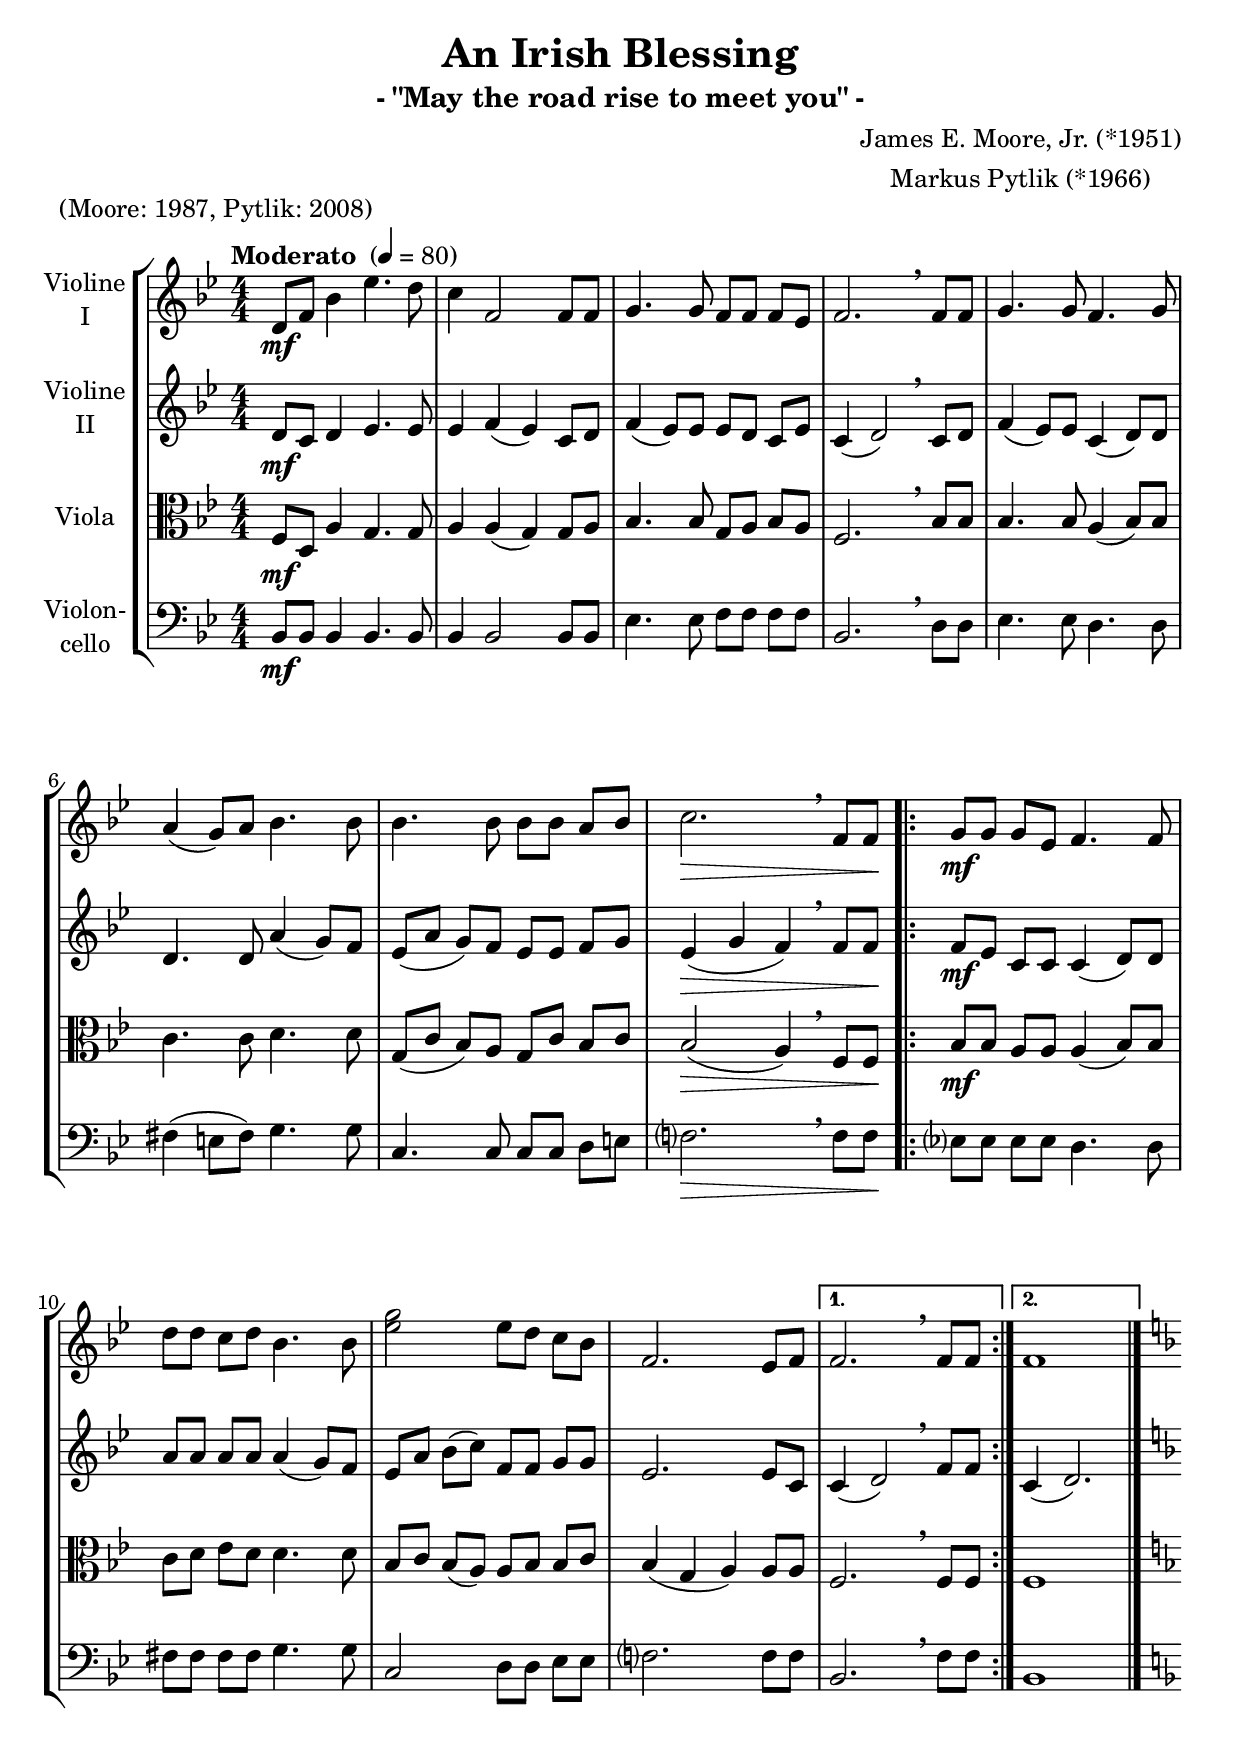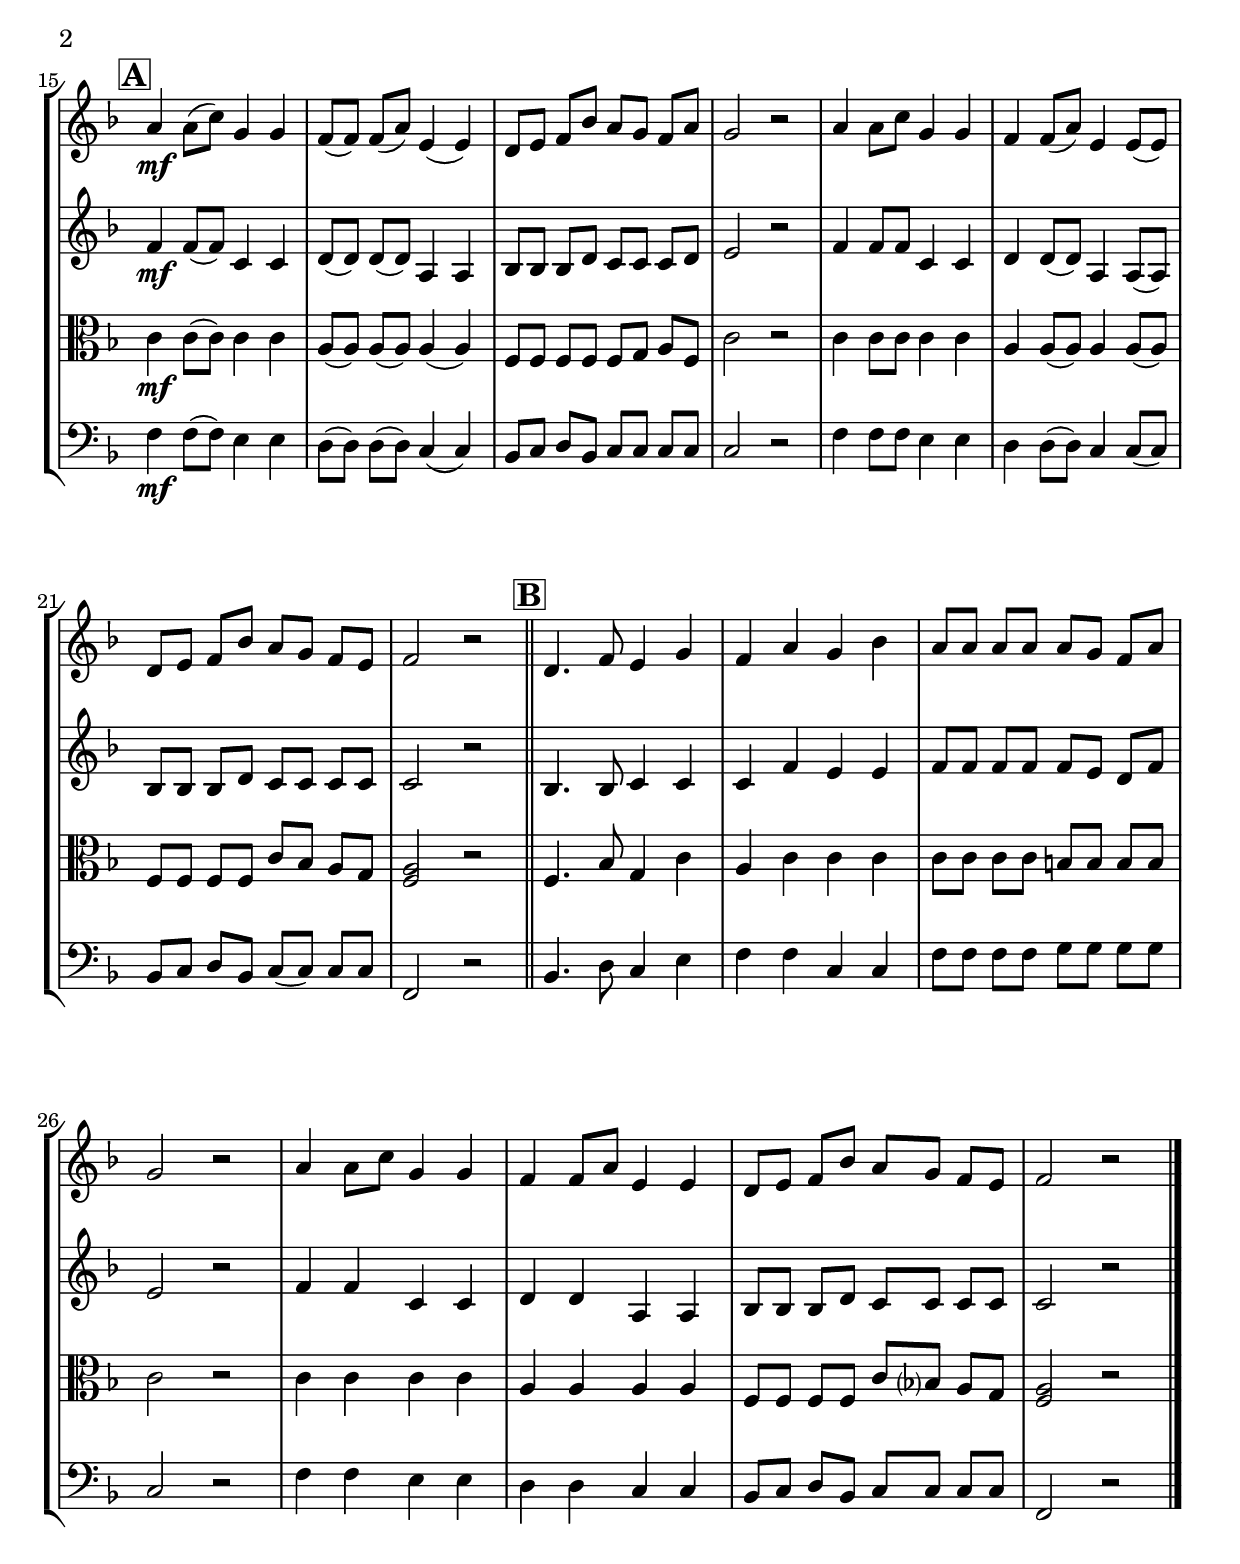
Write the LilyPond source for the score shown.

\version "2.18.2"
\include "deutsch.ly"
  
#(set-global-staff-size 22)

\header {
  title     = "An Irish Blessing"
  subtitle  = "- \"May the road rise to meet you\" -"
  composer  = \markup \center-column { "James E. Moore, Jr. (*1951)" "Markus Pytlik (*1966)" }
  arranger  = ""
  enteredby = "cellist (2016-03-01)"
  piece     = "(Moore: 1987, Pytlik: 2008)"
}

voiceconsts = {
  \time 4/4
  \key b \major
  \tempo "Moderato " 4=80
 \numericTimeSignature
  \compressFullBarRests
  % Set default beaming for all staves
  \set Timing.beamExceptions = #'()
  \set Timing.baseMoment     = #(ly:make-moment 1 4)
  \set Timing.beatStructure  = #'(1 1 1)
}

%mikl = "harpsichord"
mist = "string ensemble 1"
%mikl = "accordion"
mikl = "concertina"
%miba = "bassoon"
miba = "drawbar organ"

boxa = { \mark \markup \box \bold "A" \key f \major }
boxb = { \bar "||" \mark \markup \box \bold "B" }

va = \relative c' {
  \voiceconsts
  \clef "treble"

  d8\mf f b4 es4. d8
  c4 f,2 f8 f
  g4. g8 f f f es

  f2. \breathe f8 f
  g4. g8 f4. g8
  a4( g8) a b4. b8
  b4. b8 b b a b

  c2.\> \breathe f,8 f\!
  \repeat volta 2 {
    g\mf g g es f4. f8
    d' d c d b4. b8

    <es g>2 es8 d c b
    f2. es8 f
  }
  \alternative {
    { f2. \breathe f8 f }
    { f1 }
  } \bar "|."

  \boxa
  a4\mf a8( c) g4 g
  f8( f) f( a) e4( e)
  d8 e f b a g f a

  g2 r
  a4 a8 c g4 g
  f f8( a) e4 e8( e)
  d e f b a g f e 

  f2 r \boxb
  d4. f8 e4 g
  f a g b
  a8 a a a a g f a

  g2 r
  a4 a8 c g4 g
  f f8 a e4 e
  d8 e f b a g f e
  f2 r \bar "|."
}

vb = \relative c' {
  \voiceconsts
  \clef "treble"

  d8\mf c d4 es4. es8
  es4 f( es) c8 d
  f4( es8) es es d c es

  c4( d2) \breathe c8 d
  f4( es8) es c4( d8) d
  d4. d8 a'4( g8) f
  es( a g) f es es f g

  es4(\> g f) \breathe f8 f\!
  \repeat volta 2 {
    f\mf es c c c4( d8) d
    a' a a a a4( g8) f

    es a b( c) f, f g g
    es2. es8 c
  }
  \alternative {
    { c4( d2) \breathe f8 f }
    { c4( d2.) }
  } \bar "|."

  \boxa
  f4\mf f8( f) c4 c
  d8( d) d( d) a4 a
  b8 b b d c c c d

  e2 r
  f4 f8 f c4 c
  d d8( d) a4 a8( a)
  b b b d c c c c
  c2 r \boxb
  b4. b8 c4 c
  c f e e
  f8 f f f f e d f

  e2 r
  f4 f c c
  d d a a
  b8 b b d c c c c
  c2 r \bar "|."
}

vc = \relative c {
  \voiceconsts
  \clef "alto"

  f8\mf d a'4 g4. g8
  a4 a( g) g8 a
  b4. b8 g a b a

  f2. \breathe b8 b
  b4. b8 a4( b8) b
  c4. c8 d4. d8
  g,( c b) a g c b c

  b2(\> a4) \breathe f8 f\!
  \repeat volta 2 {
    b\mf b a a a4( b8) b
    c d es d d4. d8

    b c b( a) a b b c
    b4( g a) a8 a
  }
  \alternative {
    { f2. \breathe f8 f }
    { f1 }
  } \bar "|."

  \boxa
  c'4\mf c8( c) c4 c
  a8( a) a( a) a4( a)
  f8 f f f f g a f

  c'2 r
  c4 c8 c c4 c
  a a8( a) a4 a8( a)
  f f f f c' b a g

  <f a>2 r \boxb
  f4. b8 g4 c
  a c c c
  c8 c c c h h h h

  c2 r
  c4 c c c
  a a a a
  f8 f f f c' b? a g
  <f a>2 r \bar "|."
}

vd = \relative c {
  \voiceconsts
  \clef "bass"

  b8\mf b b4 b4. b8
  b4 b2 b8 b
  es4. es8 f f f f

  b,2. \breathe d8 d
  es4. es8 d4. d8
  fis4( e8 fis) g4. g8
  c,4. c8 c c d e

  f?2.\> \breathe f8 f\!
  \repeat volta 2 {
    es? es es es d4. d8
    fis fis fis fis g4. g8

    c,2 d8 d es es
    f?2. f8 f
  }
  \alternative {
    { b,2. \breathe f'8 f }
    { b,1 }
  } \bar "|."

  \boxa
  f'4\mf f8( f) e4 e
  d8( d) d( d) c4( c)
  b8 c d b c c c c

  c2 r
  f4 f8 f e4 e
  d d8( d) c4 c8( c)
  b c d b c( c) c c
  f,2 r \boxb
  b4. d8 c4 e
  f f c c
  f8 f f f g g g g

  c,2 r
  f4 f e e
  d d c c
  b8 c d b c c c c
  f,2 r \bar "|."
}


music = \new StaffGroup <<
      \new Staff {
	\set Staff.midiInstrument = \mist
	\set Staff.instrumentName = \markup \center-column { "Violine" "I" }
	\transpose b b { \va }
      }

      \new Staff {
	\set Staff.midiInstrument = \mist
	\set Staff.instrumentName = \markup \center-column { "Violine" "II" }
	\transpose b b { \vb }
      }

      \new Staff {
	\set Staff.midiInstrument = \mist
	\set Staff.instrumentName = \markup \center-column { "Viola" }
	\transpose b b { \vc }
      }

      \new Staff {
	\set Staff.midiInstrument = \miba
	\set Staff.instrumentName = \markup \center-column { "Violon-" "cello" }
	\transpose b b { \vd }
      }
>>

\book {
  \score {
    \music
    \layout {}
  }

  \score {
    \unfoldRepeats \music

    \midi {
      \context {
        \Score
      }
    }
  }
}
